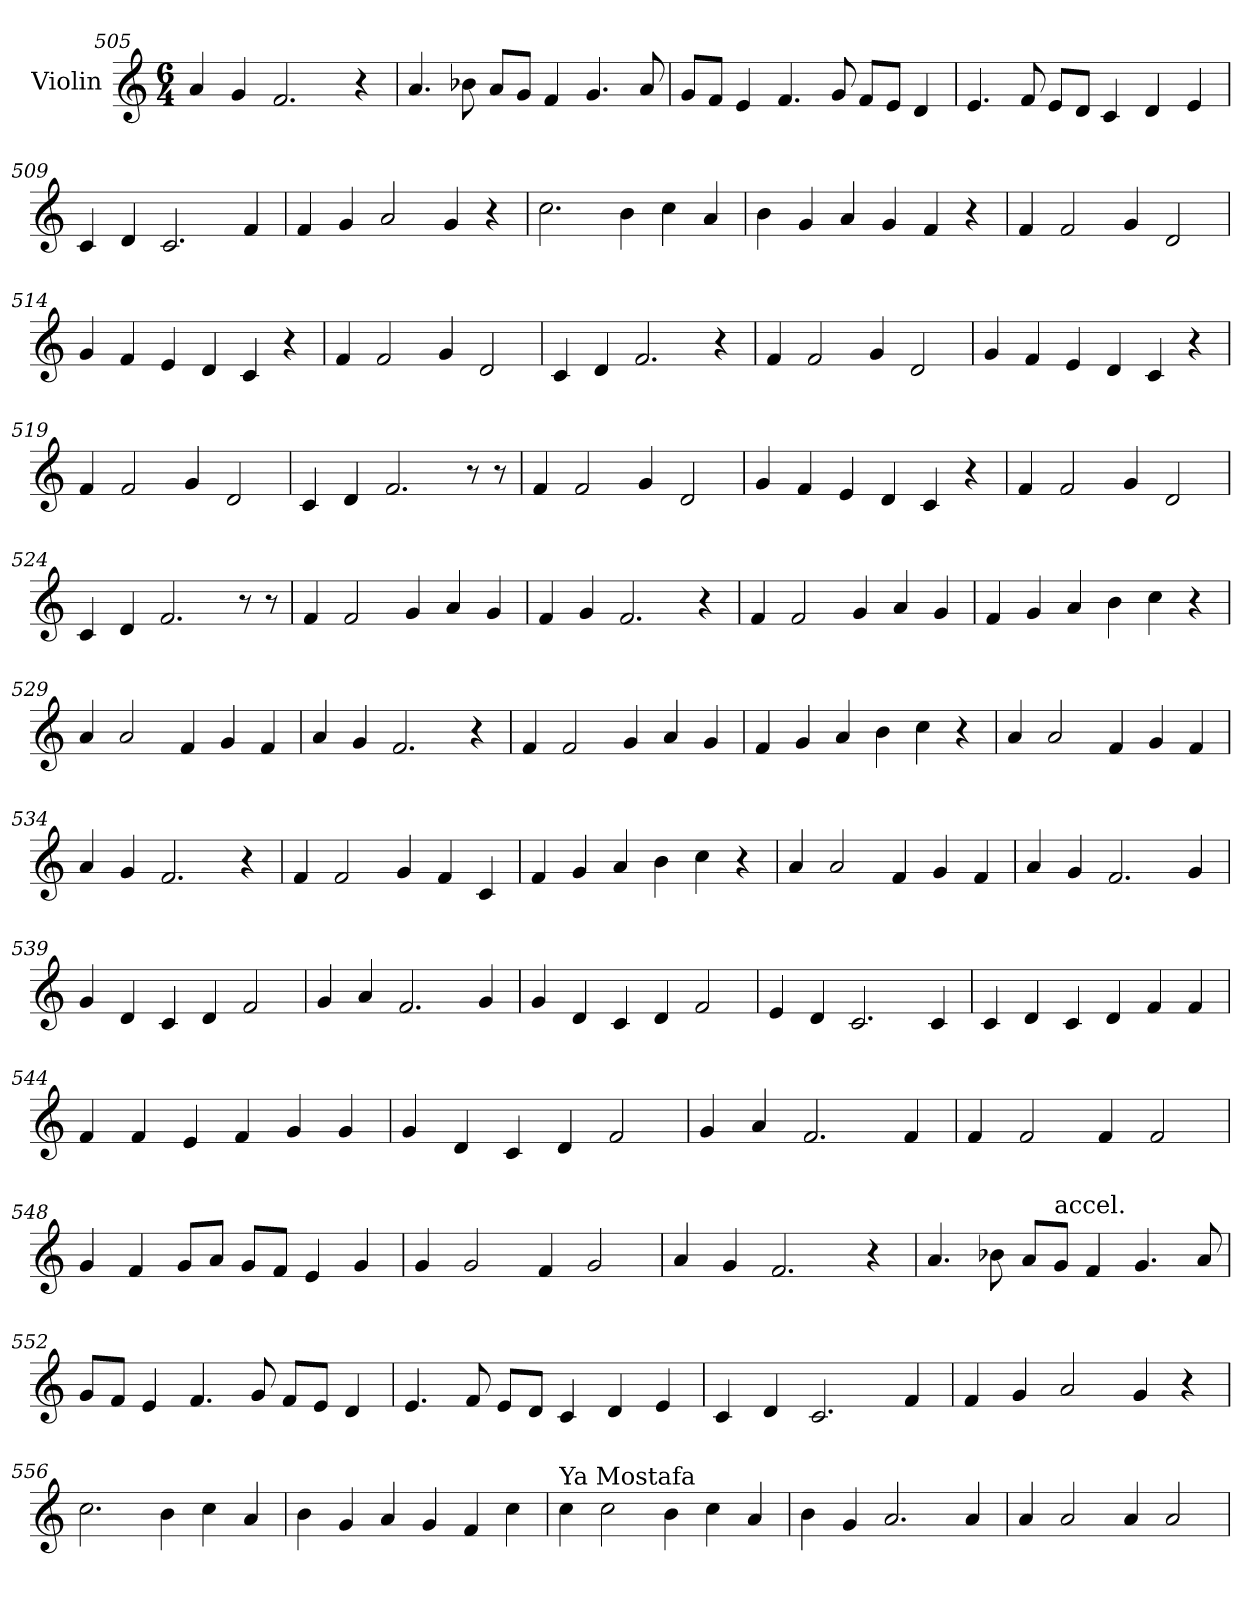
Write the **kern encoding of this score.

**kern
*part1
*staff1
*I"Violin
*clefG2
*k[]
*C:
*M6/4
=505
4a/
4g/
2.f/
4r
=506
4.a/
8b-X\
8a/L
8g/J
4f/
4.g/
8a/
!!LO:PB:g=z
=507
8g/L
8f/J
4e/
4.f/
8g/
8f/L
8e/J
4d/
!!LO:PB:g=z
=508
4.e/
8f/
8e/L
8d/J
4c/
4d/
4e/
=509
4c/
4d/
2.c/
4f/
=510
4f/
4g/
2a/
4g/
4r
!!LO:PB:g=z
=511
2.cc\
4b\
4cc\
4a/
!!LO:PB:g=z
=512
4b\
4g/
4a/
4g/
4f/
4r
=513
4f/
2f/
4g/
2d/
=514
4g/
4f/
4e/
4d/
4c/
4r
!!LO:PB:g=z
=515
4f/
2f/
4g/
2d/
!!LO:PB:g=z
=516
4c/
4d/
2.f/
4r
=517
4f/
2f/
4g/
2d/
=518
4g/
4f/
4e/
4d/
4c/
4r
!!LO:PB:g=z
=519
4f/
2f/
4g/
2d/
!!LO:PB:g=z
=520
4c/
4d/
2.f/
8r
8r
=521
4f/
2f/
4g/
2d/
=522
4g/
4f/
4e/
4d/
4c/
4r
!!LO:PB:g=z
=523
4f/
2f/
4g/
2d/
!!LO:PB:g=z
=524
4c/
4d/
2.f/
8r
8r
=525
4f/
2f/
4g/
4a/
4g/
=526
4f/
4g/
2.f/
4r
!!LO:PB:g=z
=527
4f/
2f/
4g/
4a/
4g/
!!LO:PB:g=z
=528
4f/
4g/
4a/
4b\
4cc\
4r
=529
4a/
2a/
4f/
4g/
4f/
=530
4a/
4g/
2.f/
4r
!!LO:PB:g=z
=531
4f/
2f/
4g/
4a/
4g/
!!LO:PB:g=z
=532
4f/
4g/
4a/
4b\
4cc\
4r
=533
4a/
2a/
4f/
4g/
4f/
=534
4a/
4g/
2.f/
4r
=535
4f/
2f/
4g/
4f/
4c/
!!LO:PB:g=z
=536
4f/
4g/
4a/
4b\
4cc\
4r
=537
4a/
2a/
4f/
4g/
4f/
=538
4a/
4g/
2.f/
4g/
!!LO:PB:g=z
=539
4g/
4d/
4c/
4d/
2f/
!!LO:PB:g=z
=540
4g/
4a/
2.f/
4g/
=541
4g/
4d/
4c/
4d/
2f/
=542
4e/
4d/
2.c/
4c/
!!LO:PB:g=z
=543
4c/
4d/
4c/
4d/
4f/
4f/
!!LO:PB:g=z
=544
4f/
4f/
4e/
4f/
4g/
4g/
=545
4g/
4d/
4c/
4d/
2f/
=546
4g/
4a/
2.f/
4f/
!!LO:PB:g=z
=547
4f/
2f/
4f/
2f/
!!LO:PB:g=z
=548
4g/
4f/
8g/L
8a/J
8g/L
8f/J
4e/
4g/
=549
4g/
2g/
4f/
2g/
=550
4a/
4g/
2.f/
4r
!!LO:PB:g=z
=551
4.a/
8b-X\
8a/L
!LO:TX:a:t=accel.
8g/J
4f/
4.g/
8a/
!!LO:PB:g=z
=552
8g/L
8f/J
4e/
4.f/
8g/
8f/L
8e/J
4d/
=553
4.e/
8f/
8e/L
8d/J
4c/
4d/
4e/
=554
4c/
4d/
2.c/
4f/
!!LO:PB:g=z
=555
4f/
4g/
2a/
4g/
4r
!!LO:PB:g=z
=556
2.cc\
4b\
4cc\
4a/
=557
4b\
4g/
4a/
4g/
4f/
4cc\
=558
*MM130
!LO:TX:a:t=Ya Mostafa
4cc\
2cc\
4b\
4cc\
4a/
!!LO:PB:g=z
=559
4b\
4g/
2.a/
4a/
!!LO:PB:g=z
=560
4a/
2a/
4a/
2a/
=
*-
